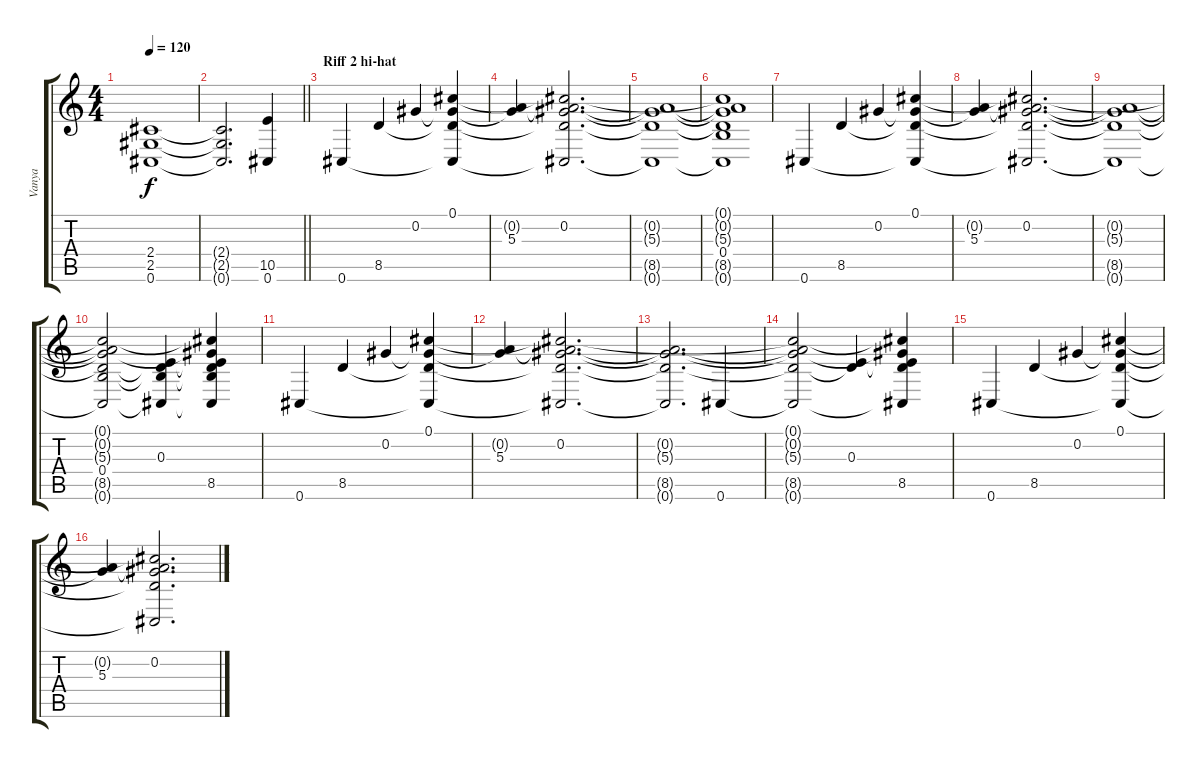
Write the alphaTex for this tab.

\track ("Vanya" "Vanya") {instrument overdrivenguitar}
\staff {score tabs}
\tuning (Db4 Ab3 E3 B2 Gb2 Db2) {hide}
\ts (4 4)
\tempo 120
\clef g2
\ks c
(2.4{t} 2.5{t} 0.6{t}).1{dy f} |
\barLineRight lightlight
(2.4{t} 2.5{t} 0.6{t}).2{d} (10.5 0.6).4 |
\section ("" "Riff 2 hi-hat")
0.6.4 8.5.4 0.2.4 (0.1 0.2{t} 8.5{t} 0.6{t}).4 |
(0.2{t} 5.3).4 (0.1{t} 0.2 5.3{t} 8.5{t} 0.6{t}).2{d} |
(0.2{t} 5.3{t} 8.5{t} 0.6{t}).1 |
(0.1{t} 0.2{t} 5.3{t} 0.4 8.5{t} 0.6{t}).1 |
0.6.4 8.5.4 0.2.4 (0.1 0.2{t} 8.5{t} 0.6{t}).4 |
(0.2{t} 5.3).4 (0.1{t} 0.2 5.3{t} 8.5{t} 0.6{t}).2{d} |
(0.2{t} 5.3{t} 8.5{t} 0.6{t}).1 |
(0.1{t} 0.2{t} 5.3{t} 0.4 8.5{t} 0.6{t}).2 (0.3 0.4{t} 8.5{t} 0.6{t}).4 (0.1{t} 0.2{t} 0.3{t} 0.4{t} 8.5 0.6{t}).4 |
0.6.4 8.5.4 0.2.4 (0.1 0.2{t} 8.5{t} 0.6{t}).4 |
(0.2{t} 5.3).4 (0.1{t} 0.2 5.3{t} 8.5{t} 0.6{t}).2{d} |
(0.2{t} 5.3{t} 8.5{t} 0.6{t}).2{d} 0.6.4 |
(0.1{t} 0.2{t} 5.3{t} 8.5{t} 0.6{t}).2 (0.3 8.5{t}).4 (0.1{t} 0.2{t} 0.3{t} 8.5 0.6{t}).4 |
0.6.4 8.5.4 0.2.4 (0.1 0.2{t} 8.5{t} 0.6{t}).4 |
(0.2{t} 5.3).4 (0.1{t} 0.2 5.3{t} 8.5{t} 0.6{t}).2{d}
